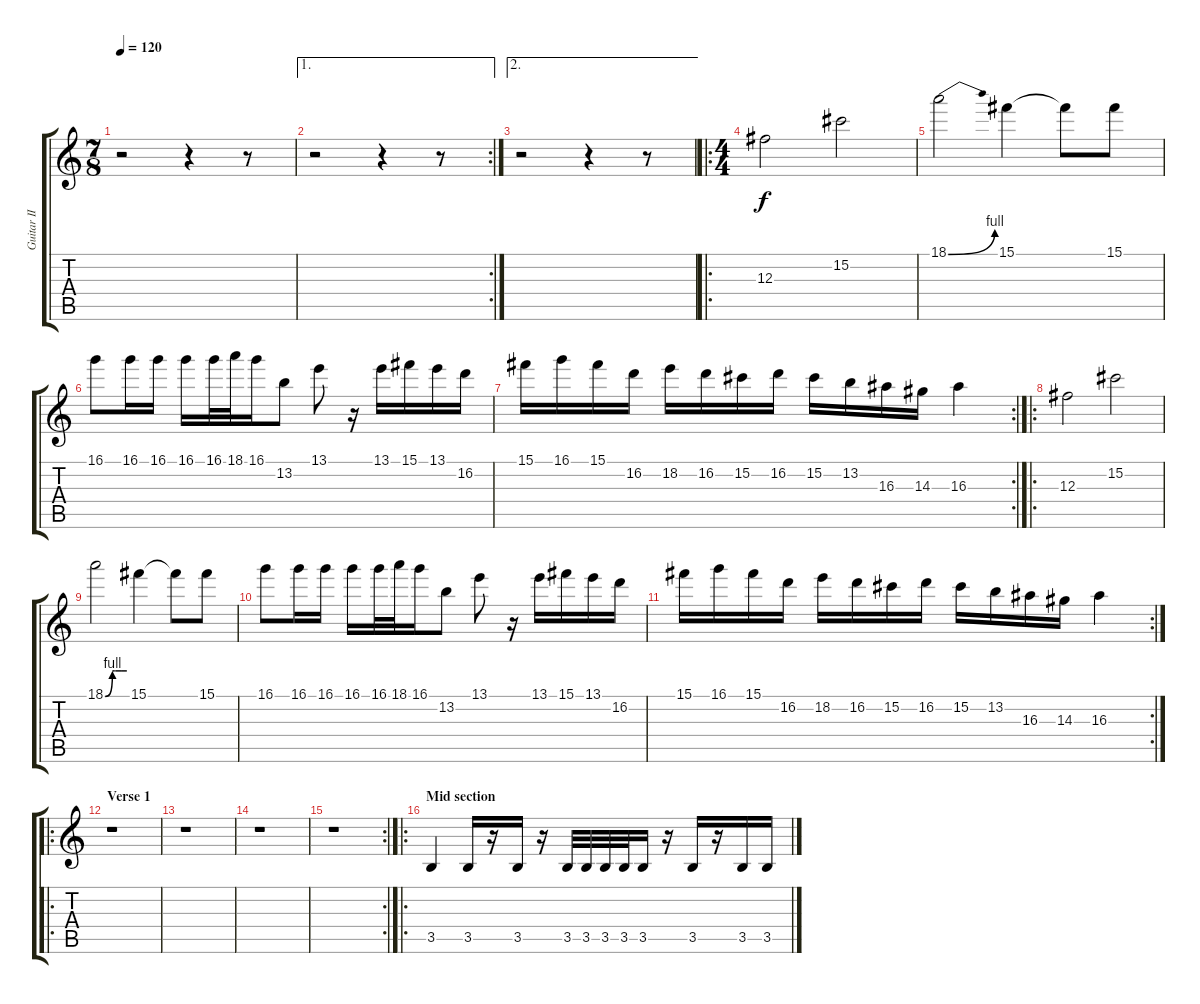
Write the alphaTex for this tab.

\track ("Guitar II" "Guitar II") {instrument distortionguitar}
\staff {score tabs}
\tuning (Eb4 Bb3 Gb3 Db3 Ab2 Eb2) {hide}
\ts (7 8)
\tempo 120
\clef g2
\ks c
r.2{dy f} r.4 r.8 |
\ae 1
\rc 2
r.2 r.4 r.8 |
\ae 2
r.2 r.4 r.8 |
\ro
\ts (4 4)
12.3.2 15.2.2 |
18.1{be (bend 0 0 60 4)}.2 15.1.4 15.1{t}.8 15.1.8 |
16.1.8 16.1.16 16.1.16 16.1.16 16.1.32 18.1.32 16.1.16 13.2.8 13.1.8 r.16 13.1.16 15.1.16 13.1.16 16.2.16 |
\rc 2
15.1.16 16.1.16 15.1.16 16.2.16 18.2.16 16.2.16 15.2.16 16.2.16 15.2.16 13.2.16 16.3.16 14.3.16 16.3.4 |
\ro
12.3.2 15.2.2 |
18.1{be (custom 0 0 20 4 25 4 29 4 44 4 60 4)}.2 15.1.4 15.1{t}.8 15.1.8 |
16.1.8 16.1.16 16.1.16 16.1.16 16.1.32 18.1.32 16.1.16 13.2.8 13.1.8 r.16 13.1.16 15.1.16 13.1.16 16.2.16 |
\rc 2
15.1.16 16.1.16 15.1.16 16.2.16 18.2.16 16.2.16 15.2.16 16.2.16 15.2.16 13.2.16 16.3.16 14.3.16 16.3.4 |
\ro
\section ("" "Verse 1")
r.1 |
r.1 |
r.1 |
\rc 2
r.1 |
\ro
\section ("" "Mid section")
3.5.4 3.5.16 r.16 3.5.16 r.16 3.5.32 3.5.32 3.5.32 3.5.32 3.5.16 r.16 3.5.16 r.16 3.5.16 3.5.16
